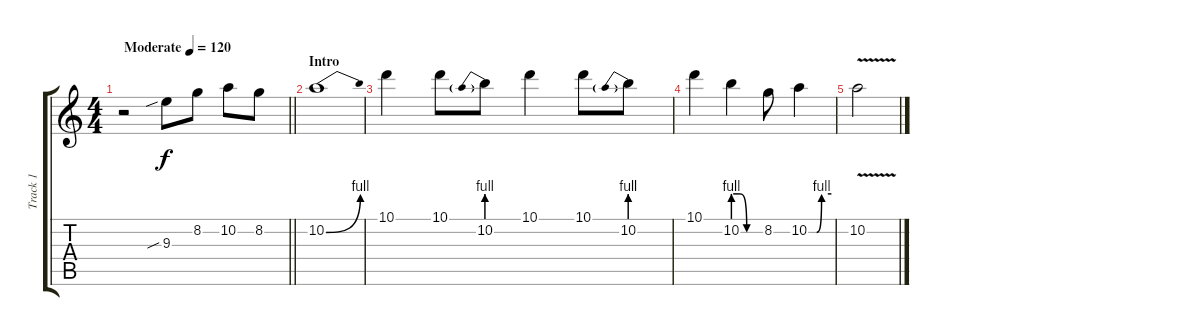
\track ("Track 1" "Track 1") {instrument distortionguitar}
\staff {score tabs}
\tuning (E4 B3 G3 D3 A2 E2) {hide}
\ts (4 4)
\tempo (120 "Moderate")
\clef g2
\barLineRight lightlight
\ks c
r.2{dy f instrument distortionguitar} 9.3{sib}.8 8.2.8 10.2.8 8.2.8 |
\section ("" "Intro")
10.2{be (bend 0 0 60 4)}.1 |
10.1.4 10.1.8 10.2{be (prebend 0 4 60 4)}.8 10.1.4 10.1.8 10.2{be (prebend 0 4 60 4)}.8 |
10.1.4 10.2{be (custom 0 4 15 4 30 0 60 0)}.4 8.2.8 10.2{be (custom 0 0 15 0 21 0 34 4 60 4)}.4 |
10.2{v}.2
